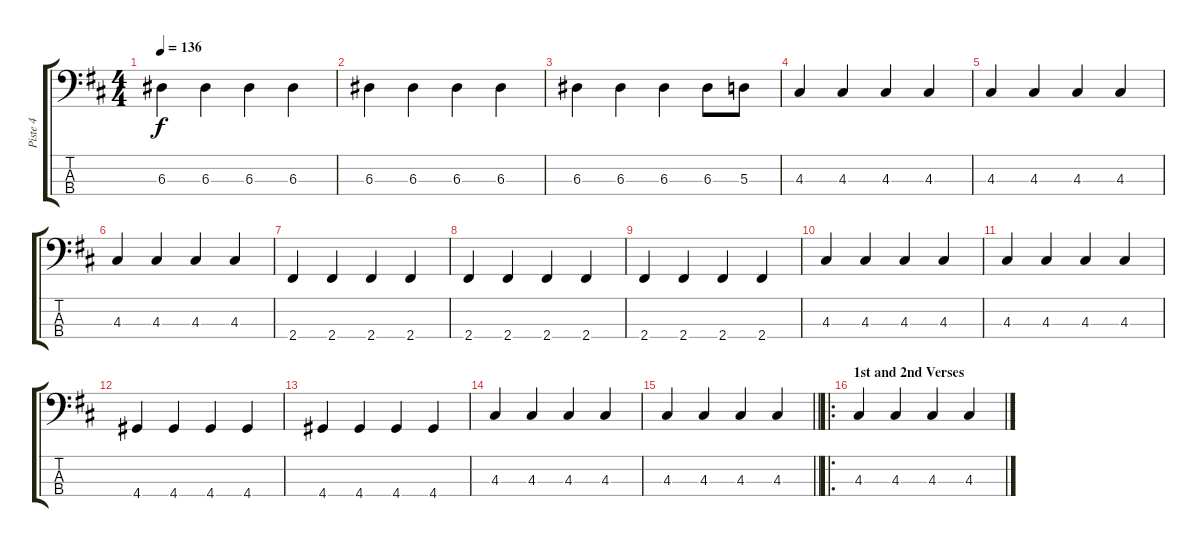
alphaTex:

\track ("Piste 4" "Piste 4") {instrument electricbassfinger}
\staff {score tabs}
\tuning (G2 D2 A1 E1) {hide}
\ts (4 4)
\tempo 136
\clef f4
\ks d
6.3.4{dy f} 6.3.4 6.3.4 6.3.4 |
6.3.4 6.3.4 6.3.4 6.3.4 |
6.3.4 6.3.4 6.3.4 6.3.8 5.3.8 |
4.3.4 4.3.4 4.3.4 4.3.4 |
4.3.4 4.3.4 4.3.4 4.3.4 |
4.3.4 4.3.4 4.3.4 4.3.4 |
2.4.4 2.4.4 2.4.4 2.4.4 |
2.4.4 2.4.4 2.4.4 2.4.4 |
2.4.4 2.4.4 2.4.4 2.4.4 |
4.3.4 4.3.4 4.3.4 4.3.4 |
4.3.4 4.3.4 4.3.4 4.3.4 |
4.4.4 4.4.4 4.4.4 4.4.4 |
4.4.4 4.4.4 4.4.4 4.4.4 |
4.3.4 4.3.4 4.3.4 4.3.4 |
\barLineRight lightlight
4.3.4 4.3.4 4.3.4 4.3.4 |
\ro
\section ("" "1st and 2nd Verses")
4.3.4 4.3.4 4.3.4 4.3.4
